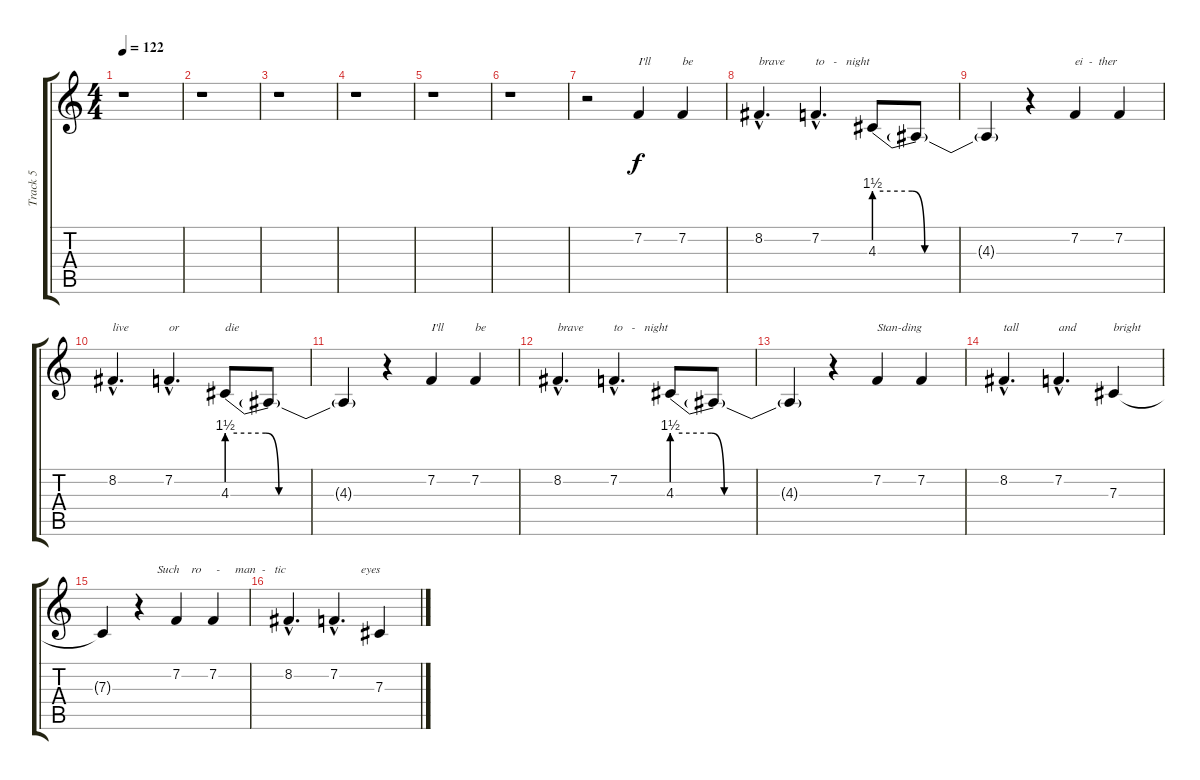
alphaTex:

\track ("Track 5" "Track 5") {instrument lead6voice}
\staff {score tabs}
\tuning (Eb4 Bb3 Gb3 Db3 Ab2 Eb2) {hide}
\ts (4 4)
\tempo 122
\clef g2
\ks c
r.1{dy f} |
r.1 |
r.1 |
r.1 |
r.1 |
r.1 |
r.2{instrument lead2sawtooth} 7.2.4{txt "I'll"} 7.2.4{txt "be"} |
8.2{hac}.4{d txt "brave" instrument lead2sawtooth} 7.2{hac}.4{d txt "to   -   night"} 4.3{be (custom 0 6 15 6 20 0 40 0 60 0)}.8 4.3{t}.8 |
4.3{t}.4{instrument lead2sawtooth} r.4 7.2.4{txt "ei  -  ther"} 7.2.4 |
8.2{hac}.4{d txt "live" instrument lead2sawtooth} 7.2{hac}.4{d txt "or"} 4.3{be (custom 0 6 15 6 20 0 40 0 60 0)}.8{txt "die"} 4.3{t}.8 |
4.3{t}.4{instrument lead2sawtooth} r.4 7.2.4{txt "I'll"} 7.2.4{txt "be"} |
8.2{hac}.4{d txt "brave" instrument lead2sawtooth} 7.2{hac}.4{d txt "to   -   night"} 4.3{be (custom 0 6 15 6 20 0 40 0 60 0)}.8 4.3{t}.8 |
4.3{t}.4{instrument lead2sawtooth} r.4 7.2.4{txt "Stan-ding"} 7.2.4 |
8.2{hac}.4{d txt "tall" instrument lead2sawtooth} 7.2{hac}.4{d txt "and"} 7.3.4{txt "bright"} |
7.3{t}.4{instrument lead2sawtooth} r.4{txt "      Such    ro     -     man  -   tic"} 7.2.4 7.2.4 |
8.2{hac}.4{d instrument lead2sawtooth} 7.2{hac}.4{d txt "         eyes"} 7.3.4
